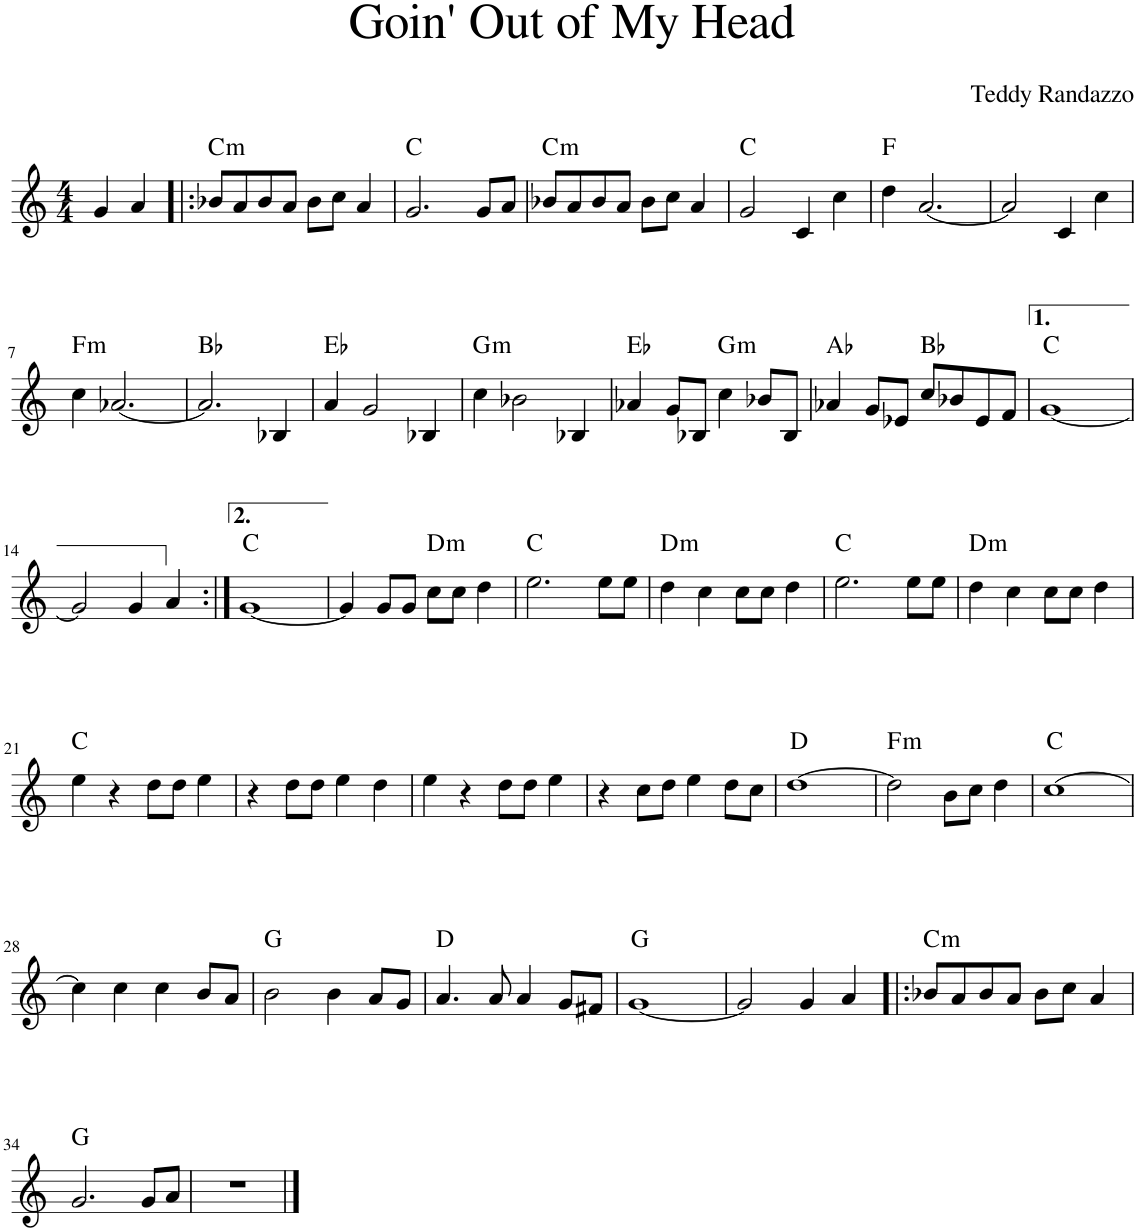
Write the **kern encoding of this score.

**kern	**harte
*part1	*part1
*staff1	*
*I"Piano	*
*I'Pno.	*
*clefG2	*
*k[]	*
*M4/4	*
=	=
4g/	.
4a/	.
=1!|:	=1!|:
!	!LO:H:kt=m
8b-X/L	C:min
8a/	.
8b-/	.
8a/J	.
8b-\L	.
8cc\J	.
4a/	.
=2	=2
2.g/	C:maj
8g/L	.
8a/J	.
=3	=3
!	!LO:H:kt=m
8b-X/L	C:min
8a/	.
8b-/	.
8a/J	.
8b-\L	.
8cc\J	.
4a/	.
=4	=4
2g/	C:maj
4c/	.
4cc\	.
=5	=5
4dd\	F:maj
[2.a/	.
=6	=6
2a/]	.
4c/	.
4cc\	.
!!LO:LB:g=z
=7	=7
!	!LO:H:kt=m
4cc\	F:min
[2.a-X/	.
=8	=8
2.a-/]	Bb:maj
4B-X/	.
=9	=9
4a/	Eb:maj
2g/	.
4B-X/	.
=10	=10
!	!LO:H:kt=m
4cc\	G:min
2b-X\	.
4B-X/	.
=11	=11
4a-X/	Eb:maj
8g/L	.
8B-X/J	.
!	!LO:H:kt=m
4cc\	G:min
8b-X/L	.
8B-/J	.
=12	=12
4a-X/	Ab:maj
8g/L	.
8e-X/J	.
8cc/L	Bb:maj
8b-X/	.
8e-/	.
8f/J	.
=13	=13
[1g	C:maj
!!LO:LB:g=z
=14	=14
2g/]	.
4g/	.
4a/	.
=15:|!	=15:|!
[1g	C:maj
=16	=16
4g/]	.
8g/L	.
8g/J	.
!	!LO:H:kt=m
8cc\L	D:min
8cc\J	.
4dd\	.
=17	=17
2.ee\	C:maj
8ee\L	.
8ee\J	.
=18	=18
!	!LO:H:kt=m
4dd\	D:min
4cc\	.
8cc\L	.
8cc\J	.
4dd\	.
=19	=19
2.ee\	C:maj
8ee\L	.
8ee\J	.
=20	=20
!	!LO:H:kt=m
4dd\	D:min
4cc\	.
8cc\L	.
8cc\J	.
4dd\	.
!!LO:LB:g=z
=21	=21
4ee\	C:maj
4r	.
8dd\L	.
8dd\J	.
4ee\	.
=22	=22
4r	.
8dd\L	.
8dd\J	.
4ee\	.
4dd\	.
=23	=23
4ee\	.
4r	.
8dd\L	.
8dd\J	.
4ee\	.
=24	=24
4r	.
8cc\L	.
8dd\J	.
4ee\	.
8dd\L	.
8cc\J	.
=25	=25
[1dd	D:maj
=26	=26
!	!LO:H:kt=m
2dd\]	F:min
8b\L	.
8cc\J	.
4dd\	.
=27	=27
[1cc	C:maj
!!LO:LB:g=z
=28	=28
4cc\]	.
4cc\	.
4cc\	.
8b/L	.
8a/J	.
=29	=29
2b\	G:maj
4b\	.
8a/L	.
8g/J	.
=30	=30
4.a/	D:maj
8a/	.
4a/	.
8g/L	.
8f#X/J	.
=31	=31
[1g	G:maj
=32	=32
2g/]	.
4g/	.
4a/	.
=33!|:	=33!|:
!	!LO:H:kt=m
8b-X/L	C:min
8a/	.
8b-/	.
8a/J	.
8b-\L	.
8cc\J	.
4a/	.
!!LO:LB:g=z
=34	=34
2.g/	G:maj
8g/L	.
8a/J	.
=35	=35
1r	.
==	==
*-	*-
